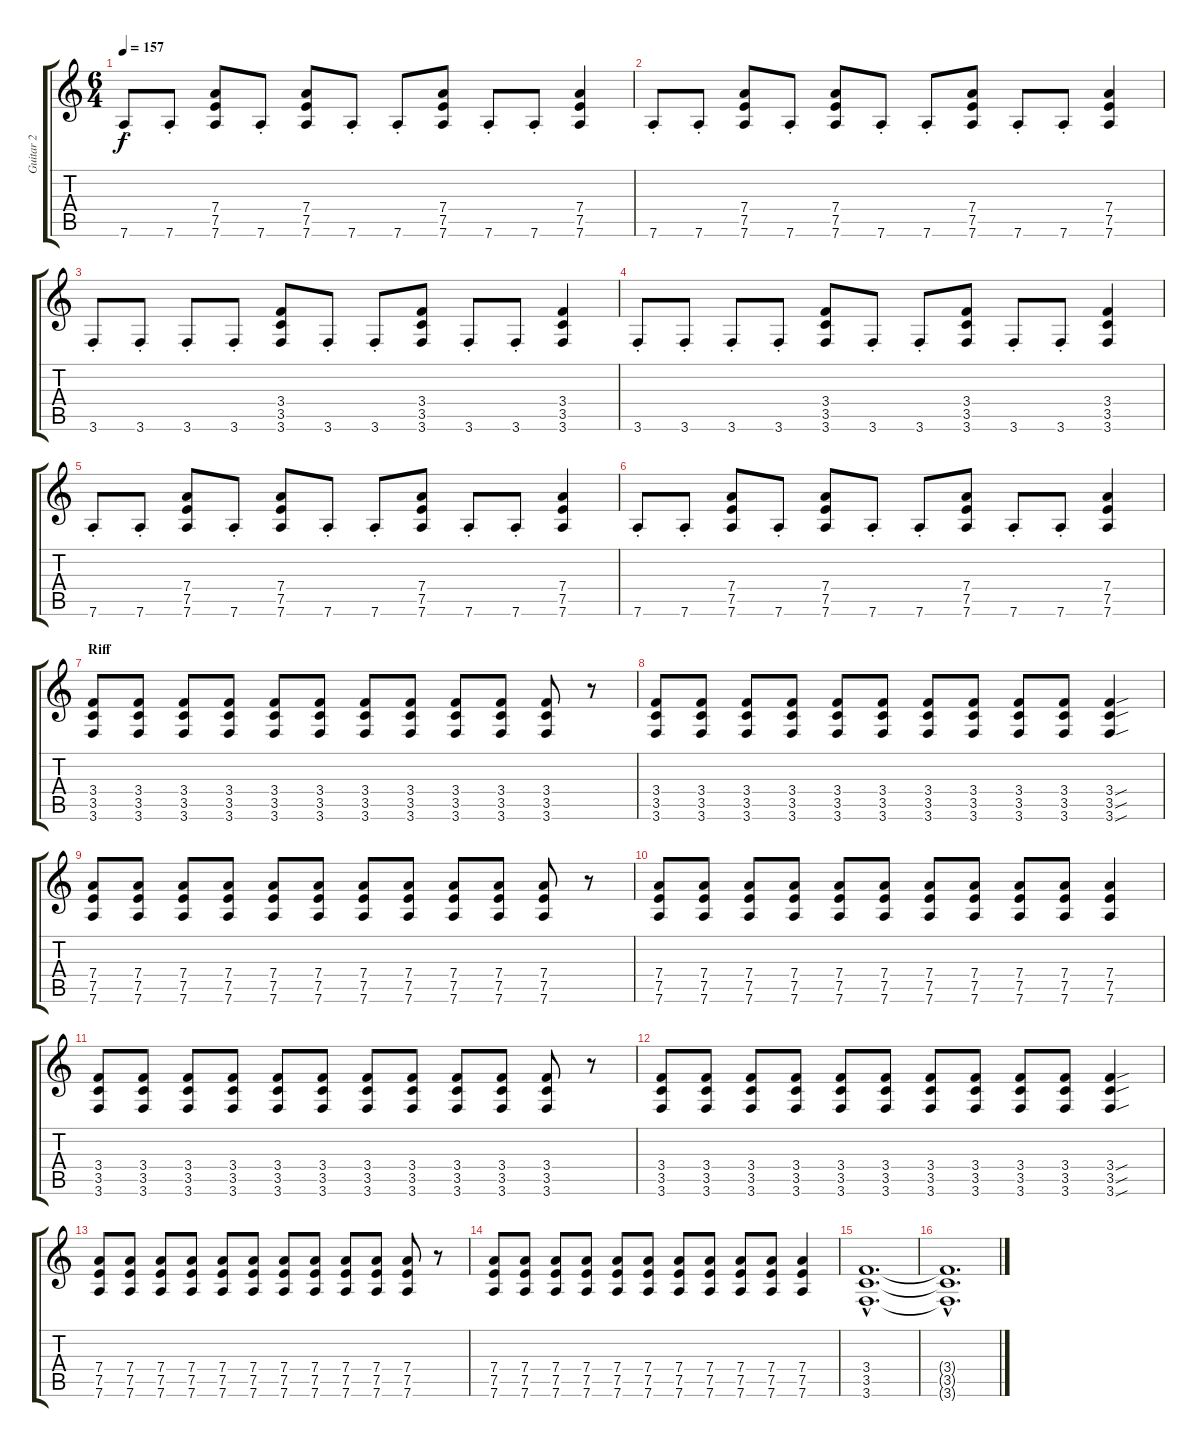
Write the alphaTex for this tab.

\track ("Guitar 2" "Guitar 2") {instrument distortionguitar}
\staff {score tabs}
\tuning (E4 B3 G3 D3 A2 D2) {hide}
\ts (6 4)
\tempo 157
\clef g2
\ks c
7.6{st}.8{dy f} 7.6{st}.8 (7.4 7.5 7.6).8 7.6{st}.8 (7.4 7.5 7.6).8 7.6{st}.8 7.6{st}.8 (7.4 7.5 7.6).8 7.6{st}.8 7.6{st}.8 (7.4 7.5 7.6).4 |
7.6{st}.8 7.6{st}.8 (7.4 7.5 7.6).8 7.6{st}.8 (7.4 7.5 7.6).8 7.6{st}.8 7.6{st}.8 (7.4 7.5 7.6).8 7.6{st}.8 7.6{st}.8 (7.4 7.5 7.6).4 |
3.6{st}.8 3.6{st}.8 3.6{st}.8 3.6{st}.8 (3.4 3.5 3.6).8 3.6{st}.8 3.6{st}.8 (3.4 3.5 3.6).8 3.6{st}.8 3.6{st}.8 (3.4 3.5 3.6).4 |
3.6{st}.8 3.6{st}.8 3.6{st}.8 3.6{st}.8 (3.4 3.5 3.6).8 3.6{st}.8 3.6{st}.8 (3.4 3.5 3.6).8 3.6{st}.8 3.6{st}.8 (3.4 3.5 3.6).4 |
7.6{st}.8 7.6{st}.8 (7.4 7.5 7.6).8 7.6{st}.8 (7.4 7.5 7.6).8 7.6{st}.8 7.6{st}.8 (7.4 7.5 7.6).8 7.6{st}.8 7.6{st}.8 (7.4 7.5 7.6).4 |
7.6{st}.8 7.6{st}.8 (7.4 7.5 7.6).8 7.6{st}.8 (7.4 7.5 7.6).8 7.6{st}.8 7.6{st}.8 (7.4 7.5 7.6).8 7.6{st}.8 7.6{st}.8 (7.4 7.5 7.6).4 |
\section ("" "Riff")
(3.4 3.5 3.6).8 (3.4 3.5 3.6).8 (3.4 3.5 3.6).8 (3.4 3.5 3.6).8 (3.4 3.5 3.6).8 (3.4 3.5 3.6).8 (3.4 3.5 3.6).8 (3.4 3.5 3.6).8 (3.4 3.5 3.6).8 (3.4 3.5 3.6).8 (3.4 3.5 3.6).8 r.8 |
(3.4 3.5 3.6).8 (3.4 3.5 3.6).8 (3.4 3.5 3.6).8 (3.4 3.5 3.6).8 (3.4 3.5 3.6).8 (3.4 3.5 3.6).8 (3.4 3.5 3.6).8 (3.4 3.5 3.6).8 (3.4 3.5 3.6).8 (3.4 3.5 3.6).8 (3.4{sou} 3.5{sou} 3.6{sou}).4 |
(7.4 7.5 7.6).8 (7.4 7.5 7.6).8 (7.4 7.5 7.6).8 (7.4 7.5 7.6).8 (7.4 7.5 7.6).8 (7.4 7.5 7.6).8 (7.4 7.5 7.6).8 (7.4 7.5 7.6).8 (7.4 7.5 7.6).8 (7.4 7.5 7.6).8 (7.4 7.5 7.6).8 r.8 |
(7.4 7.5 7.6).8 (7.4 7.5 7.6).8 (7.4 7.5 7.6).8 (7.4 7.5 7.6).8 (7.4 7.5 7.6).8 (7.4 7.5 7.6).8 (7.4 7.5 7.6).8 (7.4 7.5 7.6).8 (7.4 7.5 7.6).8 (7.4 7.5 7.6).8 (7.4 7.5 7.6).4 |
(3.4 3.5 3.6).8 (3.4 3.5 3.6).8 (3.4 3.5 3.6).8 (3.4 3.5 3.6).8 (3.4 3.5 3.6).8 (3.4 3.5 3.6).8 (3.4 3.5 3.6).8 (3.4 3.5 3.6).8 (3.4 3.5 3.6).8 (3.4 3.5 3.6).8 (3.4 3.5 3.6).8 r.8 |
(3.4 3.5 3.6).8 (3.4 3.5 3.6).8 (3.4 3.5 3.6).8 (3.4 3.5 3.6).8 (3.4 3.5 3.6).8 (3.4 3.5 3.6).8 (3.4 3.5 3.6).8 (3.4 3.5 3.6).8 (3.4 3.5 3.6).8 (3.4 3.5 3.6).8 (3.4{sou} 3.5{sou} 3.6{sou}).4 |
(7.4 7.5 7.6).8 (7.4 7.5 7.6).8 (7.4 7.5 7.6).8 (7.4 7.5 7.6).8 (7.4 7.5 7.6).8 (7.4 7.5 7.6).8 (7.4 7.5 7.6).8 (7.4 7.5 7.6).8 (7.4 7.5 7.6).8 (7.4 7.5 7.6).8 (7.4 7.5 7.6).8 r.8 |
(7.4 7.5 7.6).8 (7.4 7.5 7.6).8 (7.4 7.5 7.6).8 (7.4 7.5 7.6).8 (7.4 7.5 7.6).8 (7.4 7.5 7.6).8 (7.4 7.5 7.6).8 (7.4 7.5 7.6).8 (7.4 7.5 7.6).8 (7.4 7.5 7.6).8 (7.4 7.5 7.6).4 |
(3.4{hac} 3.5{hac} 3.6{hac}).1{d volume 13 instrument acousticguitarsteel} |
(3.4{hac t} 3.5{hac t} 3.6{hac t}).1{d}
